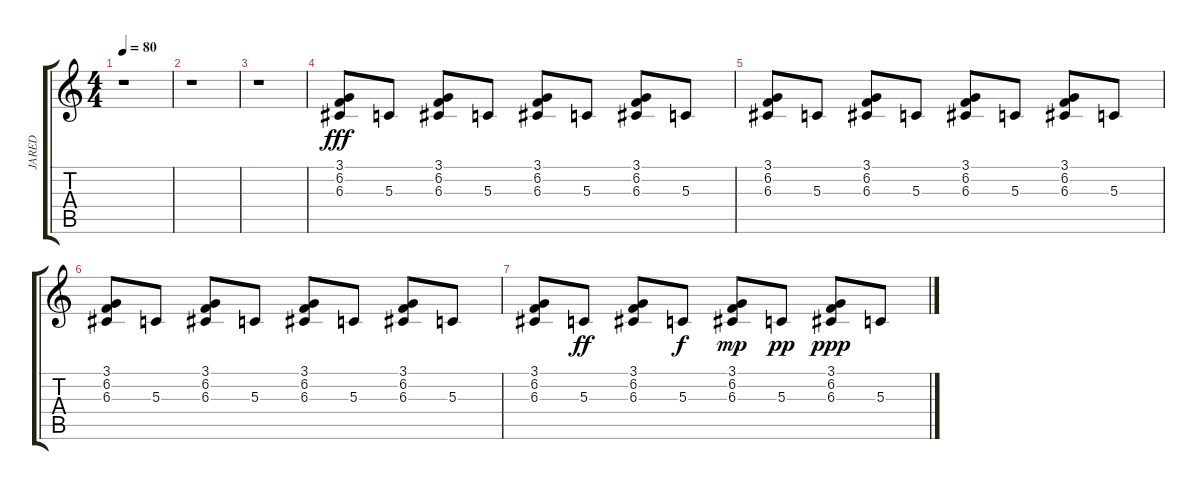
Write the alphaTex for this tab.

\track ("JARED" "JARED") {instrument orchestrahit}
\staff {score tabs}
\tuning (E4 B3 G3 D3 A2 E2) {hide}
\ts (4 4)
\tempo 80
\clef g2
\ks c
r.1{dy fff} |
r.1 |
r.1 |
(3.1 6.2 6.3).8 5.3.8 (3.1 6.2 6.3).8 5.3.8 (3.1 6.2 6.3).8 5.3.8 (3.1 6.2 6.3).8 5.3.8 |
(3.1 6.2 6.3).8 5.3.8 (3.1 6.2 6.3).8 5.3.8 (3.1 6.2 6.3).8 5.3.8 (3.1 6.2 6.3).8 5.3.8 |
(3.1 6.2 6.3).8 5.3.8 (3.1 6.2 6.3).8 5.3.8 (3.1 6.2 6.3).8 5.3.8 (3.1 6.2 6.3).8 5.3.8 |
(3.1 6.2 6.3).8 5.3.8{dy ff} (3.1 6.2 6.3).8 5.3.8{dy f} (3.1 6.2 6.3).8{dy mp} 5.3.8{dy pp} (3.1 6.2 6.3).8{dy ppp} 5.3.8
